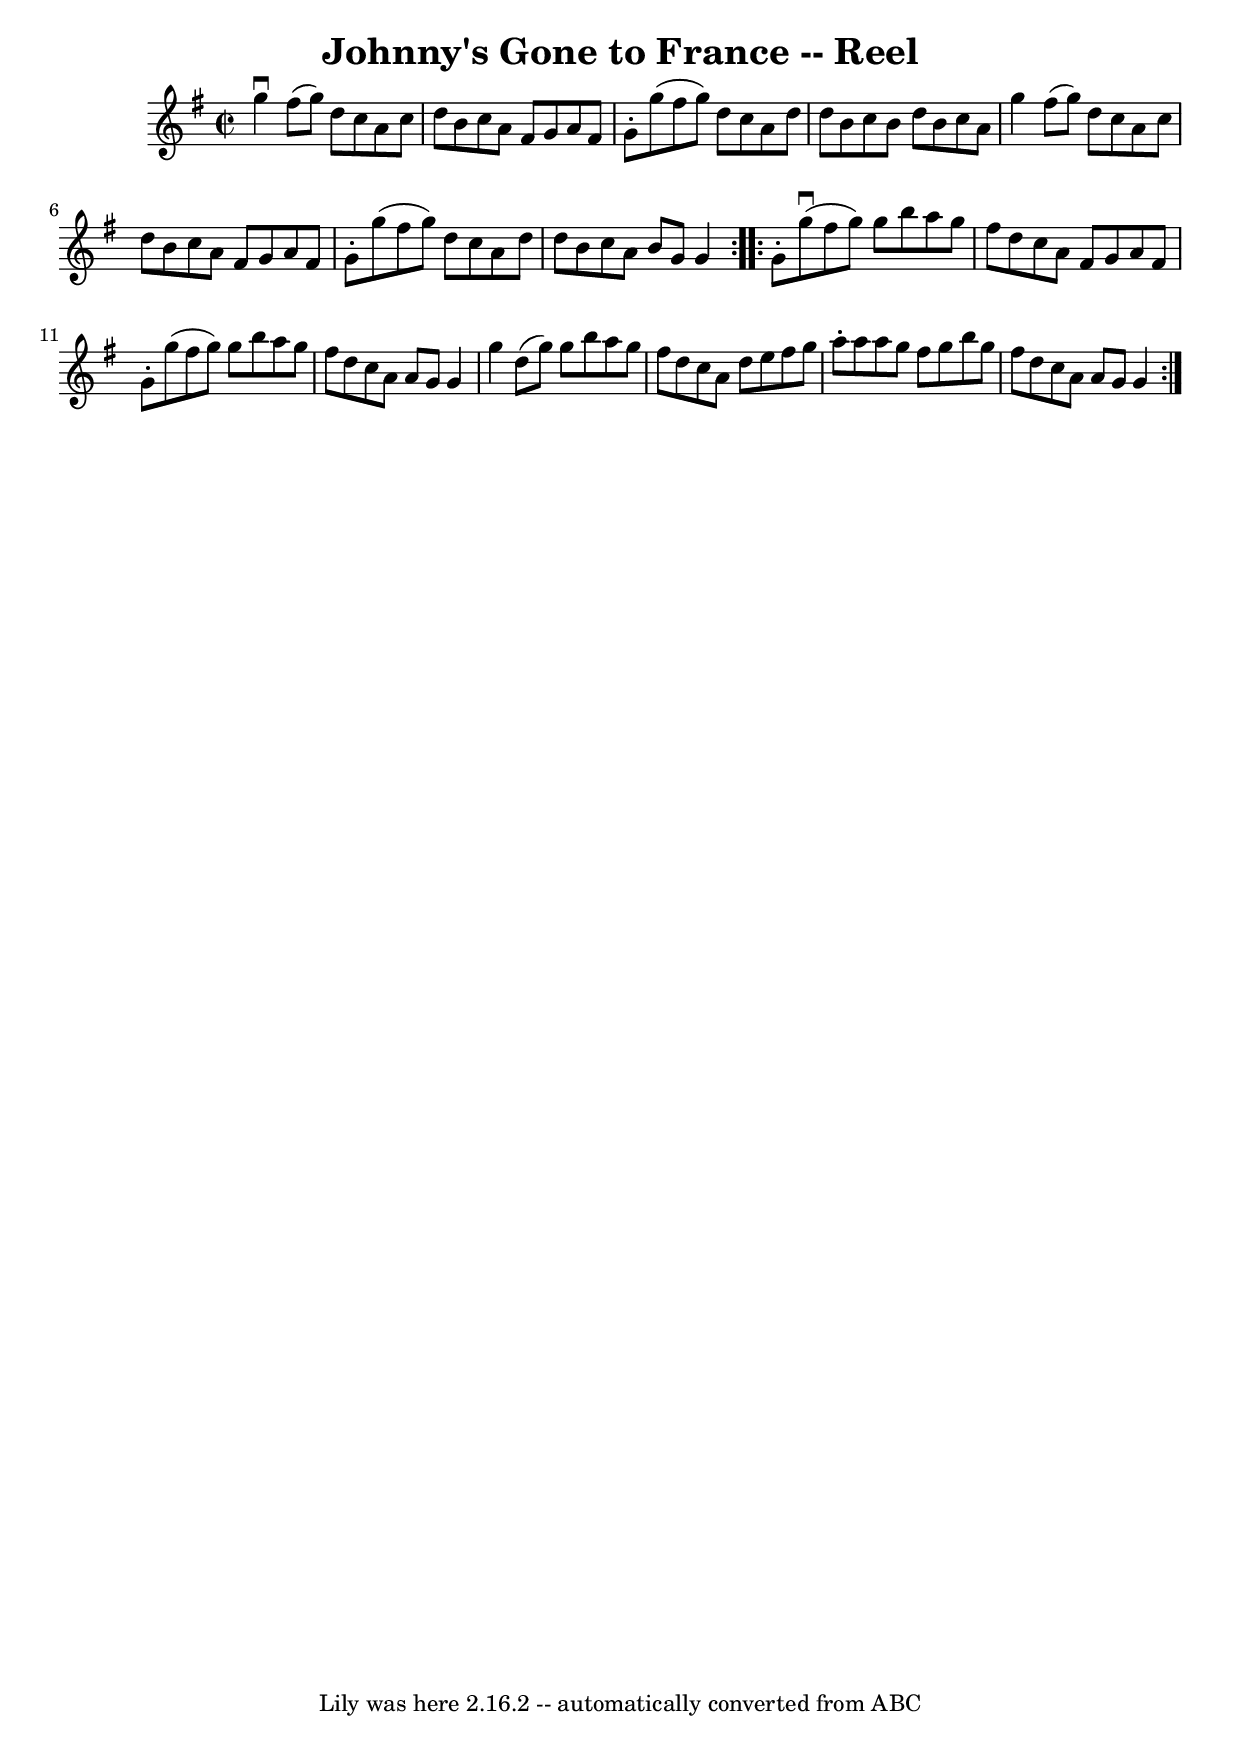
\version "2.16.2"
\include "Mammoth.ily"
\header {
	%% book = "Ryan's Mammoth Collection"
	crossRefNumber = "1"
	footnotes = ""
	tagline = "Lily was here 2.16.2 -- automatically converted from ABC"
	title = "Johnny's Gone to France -- Reel"
}
voicedefault =  {


\repeat volta 2 {
\override Staff.TimeSignature #'style = #'C
 \time 2/2 
\key g \major g''4^\downbow fis''8 (g''8) d''8 c''8  
 a'8 c''8    |
 d''8 b'8 c''8 a'8 fis'8 g'8 a'8   
 fis'8    |
 g'8 -. g''8 (fis''8 g''8) d''8 c''8 a'8 
 d''8    |
 d''8 b'8 c''8 b'8 d''8 b'8 c''8 a'8  
  |
 g''4 fis''8 (g''8) d''8 c''8 a'8 c''8    
|
 d''8 b'8 c''8 a'8 fis'8 g'8 a'8 fis'8    
|
 g'8 -. g''8 (fis''8 g''8) d''8 c''8 a'8 d''8   
 |
 d''8 b'8 c''8 a'8 b'8 g'8 g'4    
} \repeat volta 2 { g'8 -. g''8^\downbow(fis''8 g''8) g''8    
b''8 a''8 g''8    |
 fis''8 d''8 c''8 a'8 fis'8    
g'8 a'8 fis'8    |
 g'8 -. g''8 (fis''8 g''8) g''8   
 b''8 a''8 g''8    |
 fis''8 d''8 c''8 a'8 a'8 g'8 
 g'4    |
 g''4 d''8 (g''8) g''8 b''8 a''8 g''8 
   |
 fis''8 d''8 c''8 a'8 d''8 e''8 fis''8 g''8   
 |
 a''8 -. a''8 a''8 g''8 fis''8 g''8 b''8 g''8    
|
 fis''8 d''8 c''8 a'8 a'8 g'8 g'4    }   
}

\score{
    <<

	\context Staff="default"
	{
	    \voicedefault 
	}

    >>
	\layout {
	}
	\midi {}
}
